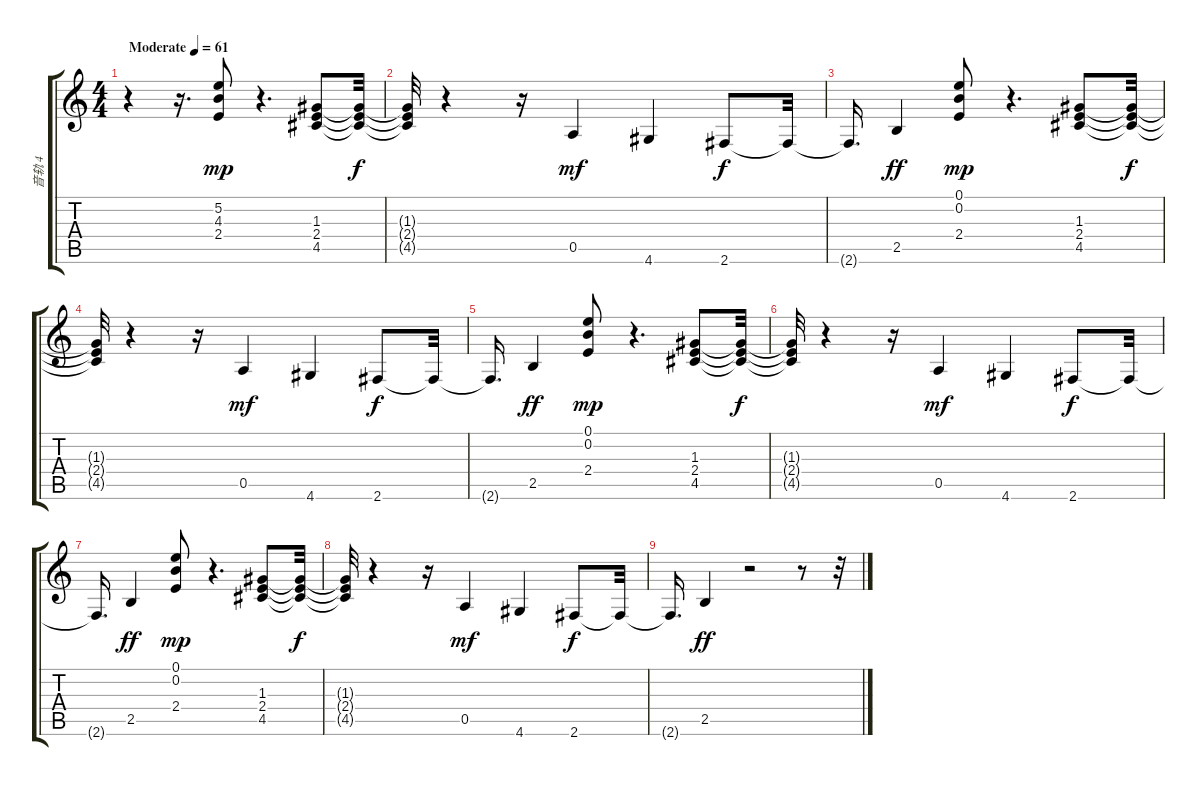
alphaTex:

\track ("音轨 4" "音轨 4") {instrument electricguitarclean}
\staff {score tabs}
\tuning (E4 B3 G3 D3 A2 E2) {hide}
\ts (4 4)
\tempo (61 "Moderate")
\clef g2
\ks c
r.4{dy mp instrument electricguitarclean} r.16{d} (5.2 4.3 2.4).8 r.4{d} (1.3 2.4 4.5).8 (1.3{t} 2.4{t} 4.5{t}).32{dy f} |
(1.3{t} 2.4{t} 4.5{t}).32 r.4 r.16 0.5.4{dy mf} 4.6.4 2.6.8{dy f} 2.6{t}.32 |
2.6{t}.16{d} 2.5.4{dy ff} (0.1 0.2 2.4).8{dy mp} r.4{d} (1.3 2.4 4.5).8 (1.3{t} 2.4{t} 4.5{t}).32{dy f} |
(1.3{t} 2.4{t} 4.5{t}).32 r.4 r.16 0.5.4{dy mf} 4.6.4 2.6.8{dy f} 2.6{t}.32 |
2.6{t}.16{d} 2.5.4{dy ff} (0.1 0.2 2.4).8{dy mp} r.4{d} (1.3 2.4 4.5).8 (1.3{t} 2.4{t} 4.5{t}).32{dy f} |
(1.3{t} 2.4{t} 4.5{t}).32 r.4 r.16 0.5.4{dy mf} 4.6.4 2.6.8{dy f} 2.6{t}.32 |
2.6{t}.16{d} 2.5.4{dy ff} (0.1 0.2 2.4).8{dy mp} r.4{d} (1.3 2.4 4.5).8 (1.3{t} 2.4{t} 4.5{t}).32{dy f} |
(1.3{t} 2.4{t} 4.5{t}).32 r.4 r.16 0.5.4{dy mf} 4.6.4 2.6.8{dy f} 2.6{t}.32 |
2.6{t}.16{d} 2.5.4{dy ff} r.2 r.8 r.32
